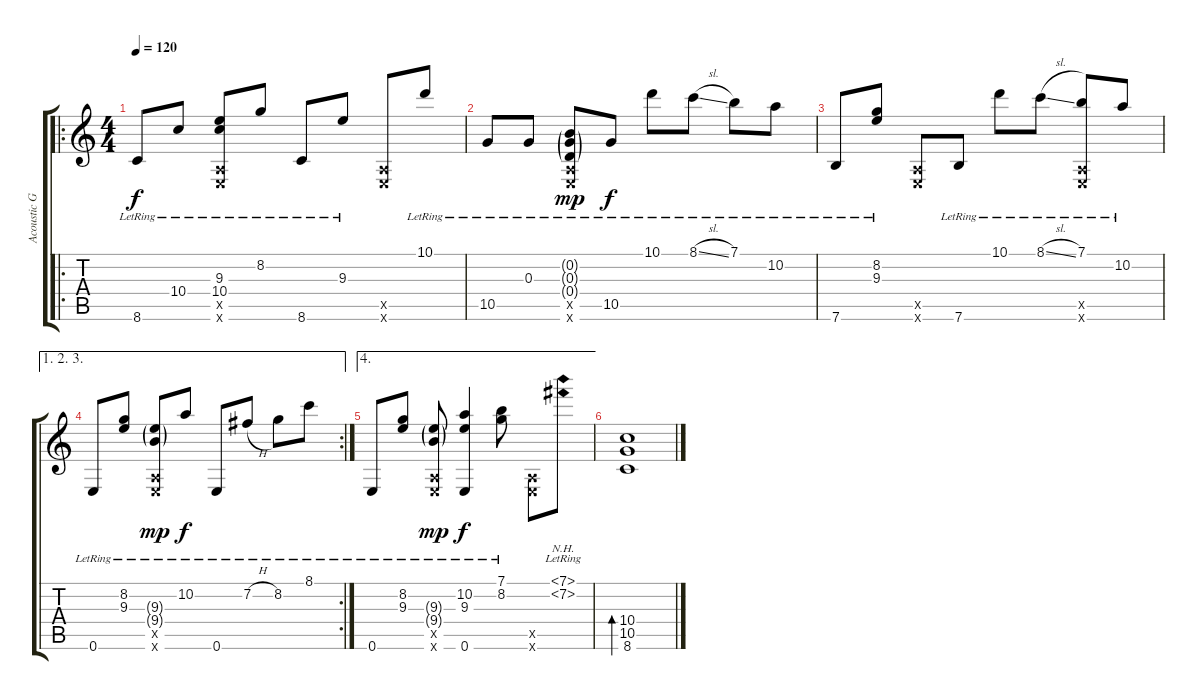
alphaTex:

\track ("Acoustic Guitar" "Acoustic G") {instrument acousticguitarsteel}
\staff {score tabs}
\tuning (E4 B3 G3 D3 A2 E2) {hide}
\ro
\ts (4 4)
\tempo 120
\clef g2
\ks c
8.6{lr}.8{dy f} 10.4{lr}.8 (9.3{lr} 10.4{lr} 0.5{x} 0.6{x}).8 8.2{lr}.8 8.6{lr}.8 9.3{lr}.8 (0.5{x} 0.6{x}).8 10.1{lr}.8 |
10.5{lr}.8 0.3{lr}.8 (0.2{g lr} 0.3{g lr} 0.4{g lr} 0.5{x} 0.6{x}).8{dy mp} 10.5{lr}.8{dy f} 10.1{lr}.8 8.1{sl lr}.8 7.1{lr}.8 10.2{lr}.8 |
7.6{lr}.8 (8.2{lr} 9.3{lr}).8 (0.5{x} 0.6{x}).8 7.6{lr}.8 10.1{lr}.8 8.1{sl lr}.8 (7.1{lr} 0.5{x} 0.6{x}).8 10.2{lr}.8 |
\ae (1 2 3)
\rc 2
0.6{lr}.8 (8.2{lr} 9.3{lr}).8 (9.3{g lr} 9.4{g lr} 0.5{x} 0.6{x}).8{dy mp} 10.2{lr}.8{dy f} 0.6{lr}.8 7.2{h lr}.8 8.2{lr}.8 8.1{lr}.8 |
\ae 4
0.6{lr}.8 (8.2{lr} 9.3{lr}).8 (9.3{g lr} 9.4{g lr} 0.5{x} 0.6{x}).8{dy mp} (10.2{lr} 9.3{lr} 0.6{lr}).4{dy f} (7.1{lr} 8.2{lr}).8 (0.5{x} 0.6{x}).8 (7.1{nh lr} 7.2{nh lr}).8 |
(10.4 10.5 8.6).1{bd 240}
